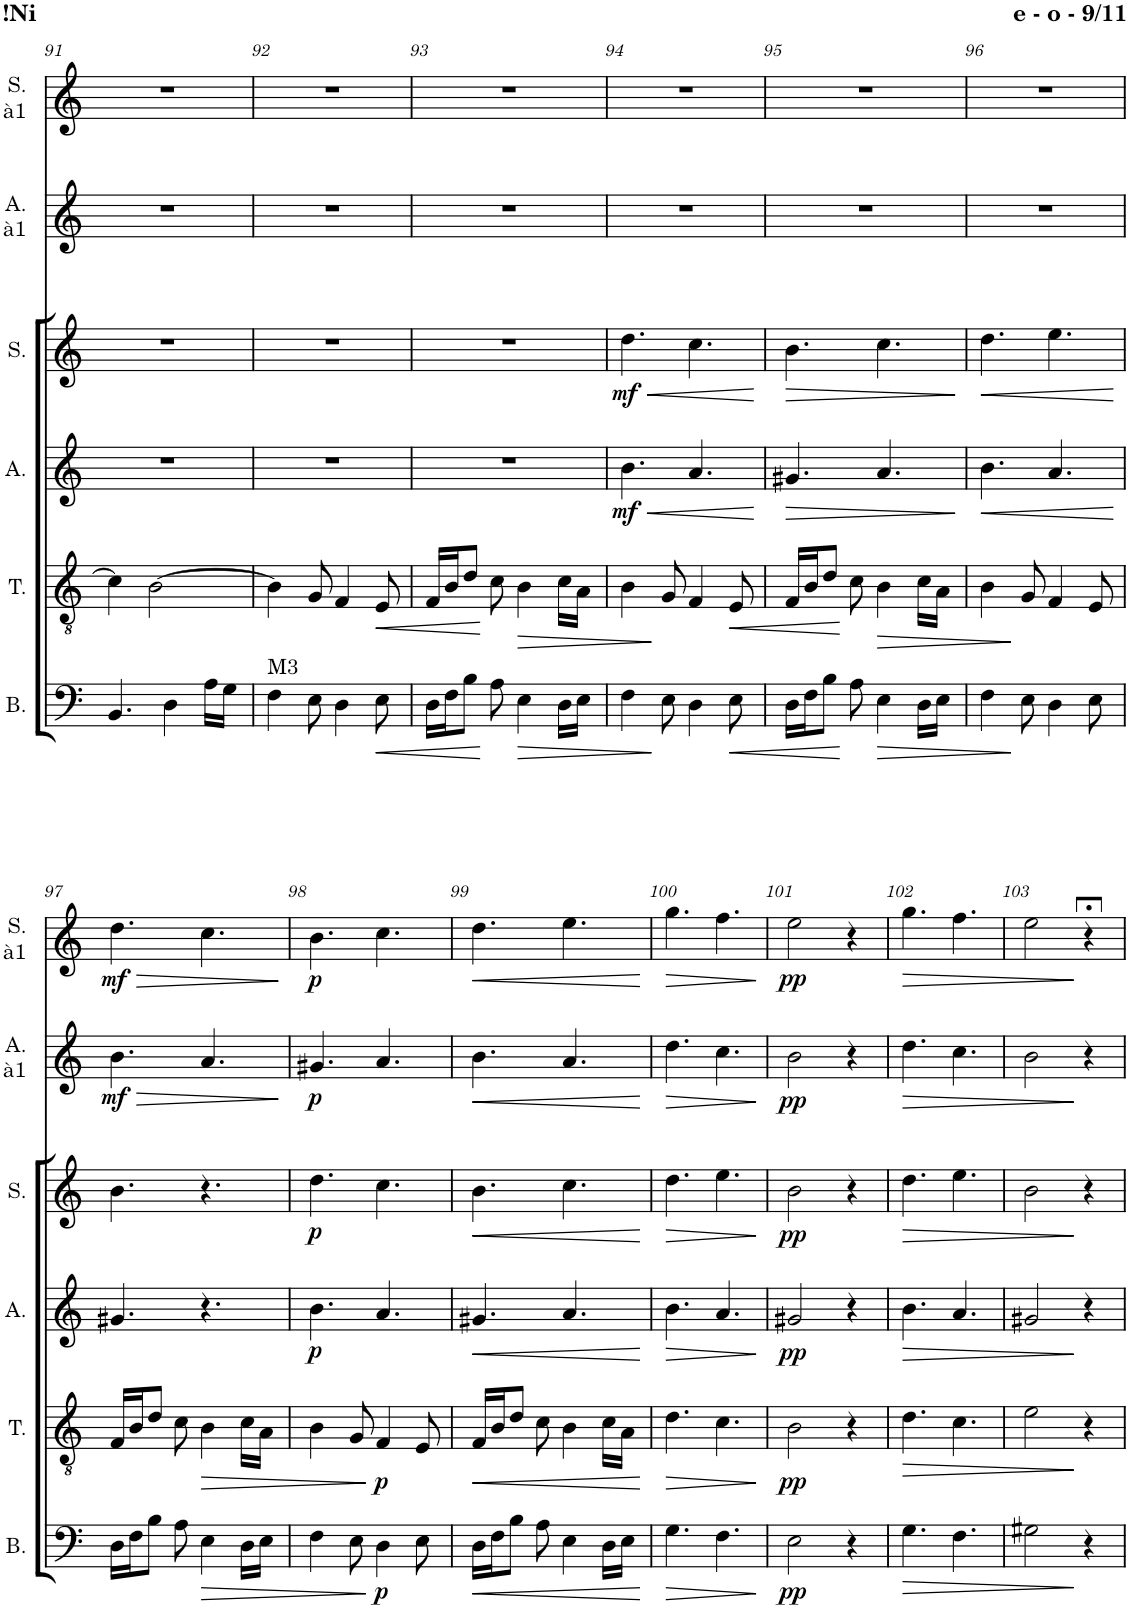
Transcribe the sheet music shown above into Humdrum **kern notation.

**kern	**dynam	**kern	**dynam	**kern	**dynam	**kern	**dynam	**kern	**dynam	**kern	**dynam
*part6	*part6	*part5	*part5	*part4	*part4	*part3	*part3	*part2	*part2	*part1	*part1
*staff6	*staff6	*staff5	*staff5	*staff4	*staff4	*staff3	*staff3	*staff2	*staff2	*staff1	*staff1
*I"Bass	*	*I"Tenor	*	*I"Alto	*	*I"Soprano	*	*I"Alto S	*	*I"Soprano S	*
*I'B.	*	*I'T.	*	*I'A.	*	*I'S.	*	*I'A. à1	*	*I'S. à1	*
!!LO:PB:g=z
*clefF4	*	*clefGv2	*	*clefG2	*	*clefG2	*	*clefG2	*	*clefG2	*
*k[]	*	*k[]	*	*k[]	*	*k[]	*	*k[]	*	*k[]	*
*M3/4	*	*M3/4	*	*M3/4	*	*M3/4	*	*M3/4	*	*M3/4	*
=91	=91	=91	=91	=91	=91	=91	=91	=91	=91	=91	=91
4.BB/	.	4c\]	.	2.r	.	2.r	.	2.r	.	2.r	.
.	.	[2B\	.	.	.	.	.	.	.	.	.
4D\	.	.	.	.	.	.	.	.	.	.	.
16A\LL	.	.	.	.	.	.	.	.	.	.	.
16G\JJ	.	.	.	.	.	.	.	.	.	.	.
=92	=92	=92	=92	=92	=92	=92	=92	=92	=92	=92	=92
!LO:TX:a:t=M3	!	!	!	!	!	!	!	!	!	!	!
4F\	.	4B\]	.	2.r	.	2.r	.	2.r	.	2.r	.
8E\	.	8G/	.	.	.	.	.	.	.	.	.
4D\	.	4F/	.	.	.	.	.	.	.	.	.
!	!LO:HP:b	!	!LO:HP:b	!	!	!	!	!	!	!	!
8E\	<	8E/	<	.	.	.	.	.	.	.	.
=93	=93	=93	=93	=93	=93	=93	=93	=93	=93	=93	=93
16D\LL	.	16F/LL	.	2.r	.	2.r	.	2.r	.	2.r	.
16F\J	.	16B/J	.	.	.	.	.	.	.	.	.
8B\J	.	8d/J	.	.	.	.	.	.	.	.	.
8A\	[	8c\	[	.	.	.	.	.	.	.	.
!	!LO:HP:b	!	!LO:HP:b	!	!	!	!	!	!	!	!
4E\	>	4B\	>	.	.	.	.	.	.	.	.
16D\LL	.	16c\LL	.	.	.	.	.	.	.	.	.
16E\JJ	.	16A\JJ	.	.	.	.	.	.	.	.	.
=94	=94	=94	=94	=94	=94	=94	=94	=94	=94	=94	=94
!	!	!	!	!	!LO:HP:b	!	!LO:HP:b	!	!	!	!
!	!	!	!	!	!LO:DY:n=1:b	!	!LO:DY:n=1:b	!	!	!	!
4F\	.	4B\	.	4.b\	< mf	4.dd\	< mf	2.r	.	2.r	.
8E\	]	8G/	]	.	.	.	.	.	.	.	.
4D\	.	4F/	.	4.a/	.	4.cc\	.	.	.	.	.
!	!LO:HP:b	!	!LO:HP:b	!	!	!	!	!	!	!	!
8E\	<	8E/	<	.	.	.	.	.	.	.	.
.	.	.	.	.	[	.	[	.	.	.	.
=95	=95	=95	=95	=95	=95	=95	=95	=95	=95	=95	=95
!	!	!	!	!	!LO:HP:b	!	!LO:HP:b	!	!	!	!
16D\LL	.	16F/LL	.	4.g#X/	>	4.b\	>	2.r	.	2.r	.
16F\J	.	16B/J	.	.	.	.	.	.	.	.	.
8B\J	.	8d/J	.	.	.	.	.	.	.	.	.
8A\	[	8c\	[	.	.	.	.	.	.	.	.
!	!LO:HP:b	!	!LO:HP:b	!	!	!	!	!	!	!	!
4E\	>	4B\	>	4.a/	.	4.cc\	.	.	.	.	.
16D\LL	.	16c\LL	.	.	.	.	.	.	.	.	.
16E\JJ	.	16A\JJ	.	.	.	.	.	.	.	.	.
.	.	.	.	.	]	.	]	.	.	.	.
=96	=96	=96	=96	=96	=96	=96	=96	=96	=96	=96	=96
!	!	!	!	!	!LO:HP:b	!	!LO:HP:b	!	!	!	!
4F\	.	4B\	.	4.b\	<	4.dd\	<	2.r	.	2.r	.
8E\	]	8G/	]	.	.	.	.	.	.	.	.
4D\	.	4F/	.	4.a/	.	4.ee\	.	.	.	.	.
8E\	.	8E/	.	.	.	.	.	.	.	.	.
.	.	.	.	.	[	.	[	.	.	.	.
!!LO:LB:g=z
=97	=97	=97	=97	=97	=97	=97	=97	=97	=97	=97	=97
!	!	!	!	!	!	!	!	!	!LO:HP:b	!	!LO:HP:b
!	!	!	!	!	!	!	!	!	!LO:DY:n=1:b	!	!LO:DY:n=1:b
16D\LL	.	16F/LL	.	4.g#X/	.	4.b\	.	4.b\	> mf	4.dd\	> mf
16F\J	.	16B/J	.	.	.	.	.	.	.	.	.
8B\J	.	8d/J	.	.	.	.	.	.	.	.	.
8A\	.	8c\	.	.	.	.	.	.	.	.	.
!	!LO:HP:b	!	!LO:HP:b	!	!	!	!	!	!	!	!
4E\	>	4B\	>	4.r	.	4.r	.	4.a/	.	4.cc\	.
16D\LL	.	16c\LL	.	.	.	.	.	.	.	.	.
16E\JJ	.	16A\JJ	.	.	.	.	.	.	.	.	.
.	.	.	.	.	.	.	.	.	]	.	]
=98	=98	=98	=98	=98	=98	=98	=98	=98	=98	=98	=98
!	!	!	!	!	!LO:DY:b	!	!LO:DY:b	!	!LO:DY:b	!	!LO:DY:b
4F\	.	4B\	.	4.b\	p	4.dd\	p	4.g#X/	p	4.b\	p
8E\	.	8G/	.	.	.	.	.	.	.	.	.
!	!LO:DY:n=1:b	!	!LO:DY:n=1:b	!	!	!	!	!	!	!	!
4D\	] p	4F/	] p	4.a/	.	4.cc\	.	4.a/	.	4.cc\	.
8E\	.	8E/	.	.	.	.	.	.	.	.	.
=99	=99	=99	=99	=99	=99	=99	=99	=99	=99	=99	=99
!	!LO:HP:b	!	!LO:HP:b	!	!LO:HP:b	!	!LO:HP:b	!	!LO:HP:b	!	!LO:HP:b
16D\LL	<	16F/LL	<	4.g#X/	<	4.b\	<	4.b\	<	4.dd\	<
16F\J	.	16B/J	.	.	.	.	.	.	.	.	.
8B\J	.	8d/J	.	.	.	.	.	.	.	.	.
8A\	.	8c\	.	.	.	.	.	.	.	.	.
4E\	.	4B\	.	4.a/	.	4.cc\	.	4.a/	.	4.ee\	.
16D\LL	.	16c\LL	.	.	.	.	.	.	.	.	.
16E\JJ	.	16A\JJ	.	.	.	.	.	.	.	.	.
.	[	.	[	.	[	.	[	.	[	.	[
=100	=100	=100	=100	=100	=100	=100	=100	=100	=100	=100	=100
!	!LO:HP:b	!	!LO:HP:b	!	!LO:HP:b	!	!LO:HP:b	!	!LO:HP:b	!	!LO:HP:b
4.G\	>	4.d\	>	4.b\	>	4.dd\	>	4.dd\	>	4.gg\	>
4.F\	.	4.c\	.	4.a/	.	4.ee\	.	4.cc\	.	4.ff\	.
.	]	.	]	.	]	.	]	.	]	.	]
=101	=101	=101	=101	=101	=101	=101	=101	=101	=101	=101	=101
!	!LO:DY:b	!	!LO:DY:b	!	!LO:DY:b	!	!LO:DY:b	!	!LO:DY:b	!	!LO:DY:b
2E\	pp	2B\	pp	2g#X/	pp	2b\	pp	2b\	pp	2ee\	pp
4r	.	4r	.	4r	.	4r	.	4r	.	4r	.
=102	=102	=102	=102	=102	=102	=102	=102	=102	=102	=102	=102
!	!LO:HP:b	!	!LO:HP:b	!	!LO:HP:b	!	!LO:HP:b	!	!LO:HP:b	!	!LO:HP:b
4.G\	>	4.d\	>	4.b\	>	4.dd\	>	4.dd\	>	4.gg\	>
4.F\	.	4.c\	.	4.a/	.	4.ee\	.	4.cc\	.	4.ff\	.
=103	=103	=103	=103	=103	=103	=103	=103	=103	=103	=103	=103
2G#X\	.	2e\	.	2g#X/	.	2b\	.	2b\	.	2ee\	.
4r	]	4r	]	4r	]	4r	]	4r	]	4r;<	]
=	=	=	=	=	=	=	=	=	=	=	=
*-	*-	*-	*-	*-	*-	*-	*-	*-	*-	*-	*-
